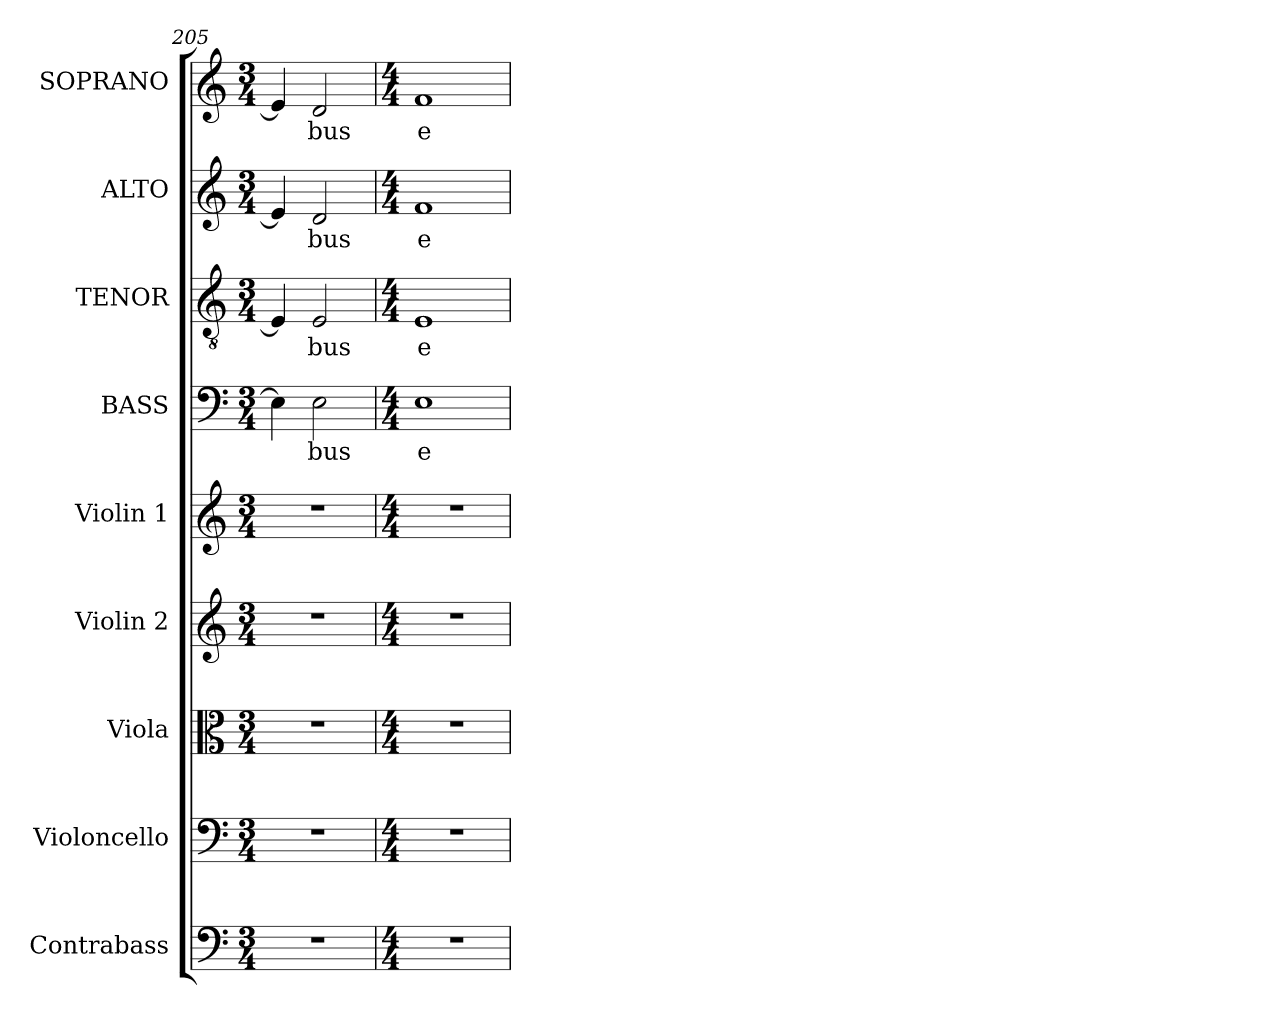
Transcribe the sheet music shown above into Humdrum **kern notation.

**kern	**kern	**kern	**kern	**kern	**kern	**text	**kern	**text	**kern	**text	**kern	**text
*part9	*part8	*part7	*part6	*part5	*part4	*part4	*part3	*part3	*part2	*part2	*part1	*part1
*staff9	*staff8	*staff7	*staff6	*staff5	*staff4	*staff4	*staff3	*staff3	*staff2	*staff2	*staff1	*staff1
*I"Contrabass	*I"Violoncello	*I"Viola	*I"Violin 2	*I"Violin 1	*I"BASS	*	*I"TENOR	*	*I"ALTO	*	*I"SOPRANO	*
*I'Cb.	*I'Vc.	*I'Vla.	*I'Vln. 2	*I'Vln. 1	*I'B.	*	*I'T.	*	*I'A.	*	*I'S.	*
*clefF4	*clefF4	*clefC3	*clefG2	*clefG2	*clefF4	*	*clefGv2	*	*clefG2	*	*clefG2	*
*ITrd7c12	*	*	*	*	*	*	*ITrd7c12	*	*	*	*	*
*k[]	*k[]	*k[]	*k[]	*k[]	*k[]	*	*k[]	*	*k[]	*	*k[]	*
*C:	*C:	*C:	*C:	*C:	*C:	*	*C:	*	*C:	*	*C:	*
*M3/4	*M3/4	*M3/4	*M3/4	*M3/4	*M3/4	*	*M3/4	*	*M3/4	*	*M3/4	*
=205	=205	=205	=205	=205	=205	=205	=205	=205	=205	=205	=205	=205
!LO:N:vis=1	!LO:N:vis=1	!LO:N:vis=1	!LO:N:vis=1	!LO:N:vis=1	!	!	!	!	!	!	!	!
2.r	2.r	2.r	2.r	2.r	4Ei\]	.	4EEi/]	.	4ei/]	.	4ei/]	.
!	!	!	!	!	!	!LO:LY:b:color=#000000	!	!	!	!	!	!
!	!	!	!	!	!	!	!	!LO:LY:b:color=#000000	!	!	!	!
!	!	!	!	!	!	!	!	!	!	!LO:LY:b:color=#000000	!	!
!	!	!	!	!	!	!	!	!	!	!	!	!LO:LY:b:color=#000000
.	.	.	.	.	2Ei\	-bus	2EEi/	-bus	2di/	-bus	2di/	-bus
=206	=206	=206	=206	=206	=206	=206	=206	=206	=206	=206	=206	=206
*M4/4	*M4/4	*M4/4	*M4/4	*M4/4	*M4/4	*	*M4/4	*	*M4/4	*	*M4/4	*
!	!	!	!	!	!	!LO:LY:b:color=#000000	!	!	!	!	!	!
!	!	!	!	!	!	!	!	!LO:LY:b:color=#000000	!	!	!	!
!	!	!	!	!	!	!	!	!	!	!LO:LY:b:color=#000000	!	!
!	!	!	!	!	!	!	!	!	!	!	!	!LO:LY:b:color=#000000
1r	1r	1r	1r	1r	1Ei	e-	1EEi	e-	1fi	e-	1fi	e-
=	=	=	=	=	=	=	=	=	=	=	=	=
*-	*-	*-	*-	*-	*-	*-	*-	*-	*-	*-	*-	*-
